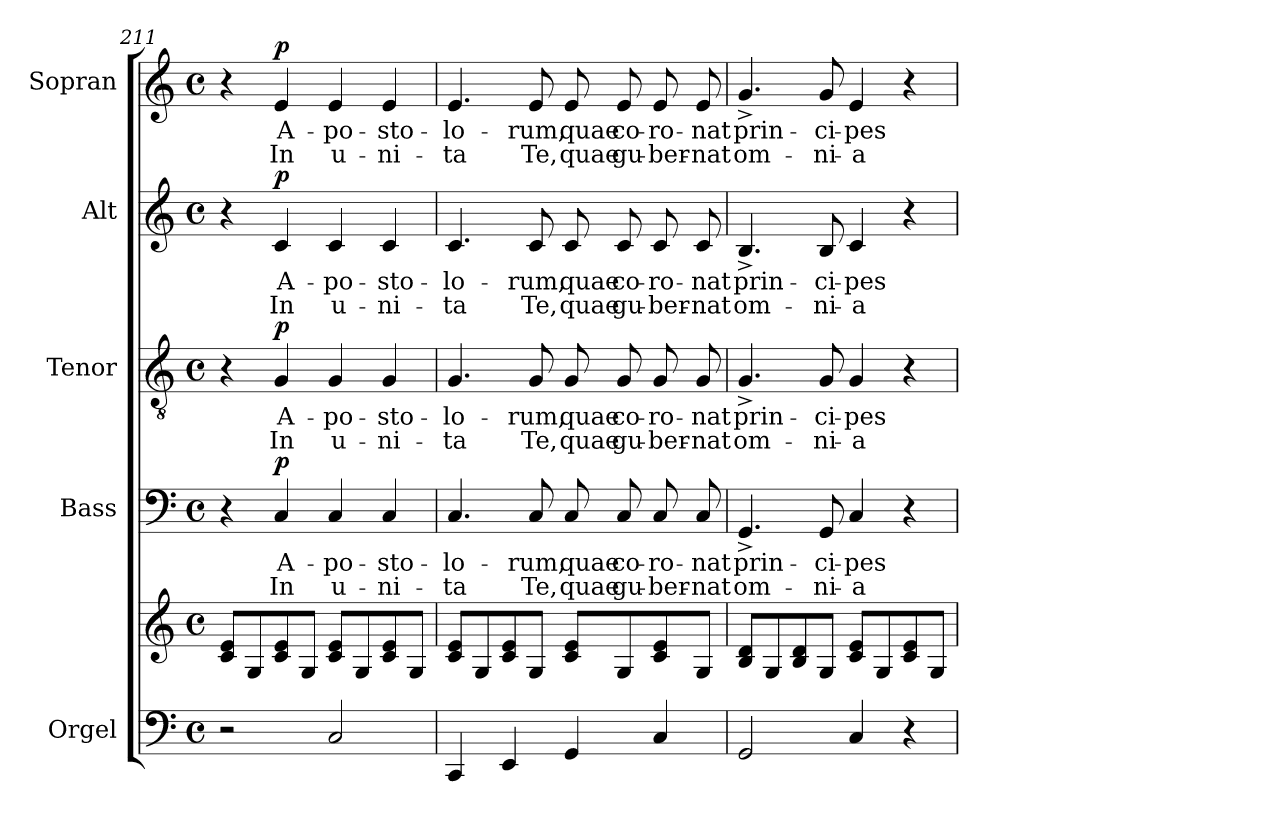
**kern	**kern	**kern	**text	**text	**dynam	**kern	**text	**text	**dynam	**kern	**text	**text	**dynam	**kern	**text	**text	**dynam
*part5	*part5	*part4	*part4	*part4	*part4	*part3	*part3	*part3	*part3	*part2	*part2	*part2	*part2	*part1	*part1	*part1	*part1
*staff6	*staff5	*staff4	*staff4	*staff4	*staff4	*staff3	*staff3	*staff3	*staff3	*staff2	*staff2	*staff2	*staff2	*staff1	*staff1	*staff1	*staff1
*I"Orgel	*	*I"Bass	*	*	*	*I"Tenor	*	*	*	*I"Alt	*	*	*	*I"Sopran	*	*	*
*I'Org.	*	*I'B.	*	*	*	*I'T.	*	*	*	*I'A.	*	*	*	*I'S.	*	*	*
*clefF4	*clefG2	*clefF4	*	*	*	*clefGv2	*	*	*	*clefG2	*	*	*	*clefG2	*	*	*
*k[]	*k[]	*k[]	*	*	*	*k[]	*	*	*	*k[]	*	*	*	*k[]	*	*	*
*C:	*C:	*C:	*	*	*	*C:	*	*	*	*C:	*	*	*	*C:	*	*	*
*M4/4	*M4/4	*M4/4	*	*	*	*M4/4	*	*	*	*M4/4	*	*	*	*M4/4	*	*	*
*met(c)	*met(c)	*met(c)	*	*	*	*met(c)	*	*	*	*met(c)	*	*	*	*met(c)	*	*	*
=211	=211	=211	=211	=211	=211	=211	=211	=211	=211	=211	=211	=211	=211	=211	=211	=211	=211
2r	8c/ 8e/L	4r	.	.	.	4r	.	.	.	4r	.	.	.	4r	.	.	.
.	8G/	.	.	.	.	.	.	.	.	.	.	.	.	.	.	.	.
!	!	!	!LO:LY:b	!LO:LY:b	!LO:DY:a	!	!LO:LY:b	!LO:LY:b	!LO:DY:a	!	!LO:LY:b	!LO:LY:b	!LO:DY:a	!	!LO:LY:b	!LO:LY:b	!LO:DY:a
.	8c/ 8e/	4C/	A-	In	p	4G/	A-	In	p	4c/	A-	In	p	4e/	A-	In	p
.	8G/J	.	.	.	.	.	.	.	.	.	.	.	.	.	.	.	.
!	!	!	!LO:LY:b	!LO:LY:b	!	!	!LO:LY:b	!LO:LY:b	!	!	!LO:LY:b	!LO:LY:b	!	!	!LO:LY:b	!LO:LY:b	!
2C/	8c/ 8e/L	4C/	-po-	u-	.	4G/	-po-	u-	.	4c/	-po-	u-	.	4e/	-po-	u-	.
.	8G/	.	.	.	.	.	.	.	.	.	.	.	.	.	.	.	.
!	!	!	!LO:LY:b	!LO:LY:b	!	!	!LO:LY:b	!LO:LY:b	!	!	!LO:LY:b	!LO:LY:b	!	!	!LO:LY:b	!LO:LY:b	!
.	8c/ 8e/	4C/	-sto-	-ni-	.	4G/	-sto-	-ni-	.	4c/	-sto-	-ni-	.	4e/	-sto-	-ni-	.
.	8G/J	.	.	.	.	.	.	.	.	.	.	.	.	.	.	.	.
=212	=212	=212	=212	=212	=212	=212	=212	=212	=212	=212	=212	=212	=212	=212	=212	=212	=212
!	!	!	!LO:LY:b	!LO:LY:b	!	!	!LO:LY:b	!LO:LY:b	!	!	!LO:LY:b	!LO:LY:b	!	!	!LO:LY:b	!LO:LY:b	!
4CC/	8c/ 8e/L	4.C/	-lo-	-ta	.	4.G/	-lo-	-ta	.	4.c/	-lo-	-ta	.	4.e/	-lo-	-ta	.
.	8G/	.	.	.	.	.	.	.	.	.	.	.	.	.	.	.	.
4EE/	8c/ 8e/	.	.	.	.	.	.	.	.	.	.	.	.	.	.	.	.
!	!	!	!LO:LY:b	!LO:LY:b	!	!	!LO:LY:b	!LO:LY:b	!	!	!LO:LY:b	!LO:LY:b	!	!	!LO:LY:b	!LO:LY:b	!
.	8G/J	8C/	-rum,	Te,	.	8G/	-rum,	Te,	.	8c/	-rum,	Te,	.	8e/	-rum,	Te,	.
!	!	!	!LO:LY:b	!LO:LY:b	!	!	!LO:LY:b	!LO:LY:b	!	!	!LO:LY:b	!LO:LY:b	!	!	!LO:LY:b	!LO:LY:b	!
4GG/	8c/ 8e/L	8C/	quae	quae	.	8G/	quae	quae	.	8c/	quae	quae	.	8e/	quae	quae	.
!	!	!	!LO:LY:b	!LO:LY:b	!	!	!LO:LY:b	!LO:LY:b	!	!	!LO:LY:b	!LO:LY:b	!	!	!LO:LY:b	!LO:LY:b	!
.	8G/	8C/	co-	gu-	.	8G/	co-	gu-	.	8c/	co-	gu-	.	8e/	co-	gu-	.
!	!	!	!LO:LY:b	!LO:LY:b	!	!	!LO:LY:b	!LO:LY:b	!	!	!LO:LY:b	!LO:LY:b	!	!	!LO:LY:b	!LO:LY:b	!
4C/	8c/ 8e/	8C/	-ro-	-ber-	.	8G/	-ro-	-ber-	.	8c/	-ro-	-ber-	.	8e/	-ro-	-ber-	.
!	!	!	!LO:LY:b	!LO:LY:b	!	!	!LO:LY:b	!LO:LY:b	!	!	!LO:LY:b	!LO:LY:b	!	!	!LO:LY:b	!LO:LY:b	!
.	8G/J	8C/	-nat	-nat	.	8G/	-nat	-nat	.	8c/	-nat	-nat	.	8e/	-nat	-nat	.
!!LO:PB:g=z
=213	=213	=213	=213	=213	=213	=213	=213	=213	=213	=213	=213	=213	=213	=213	=213	=213	=213
!	!	!	!LO:LY:b	!LO:LY:b	!	!	!LO:LY:b	!LO:LY:b	!	!	!LO:LY:b	!LO:LY:b	!	!	!LO:LY:b	!LO:LY:b	!
2GG/	8B/ 8d/L	4.GG^>/	prin-	om-	.	4.G^>/	prin-	om-	.	4.B^>/	prin-	om-	.	4.g^>/	prin-	om-	.
.	8G/	.	.	.	.	.	.	.	.	.	.	.	.	.	.	.	.
.	8B/ 8d/	.	.	.	.	.	.	.	.	.	.	.	.	.	.	.	.
!	!	!	!LO:LY:b	!LO:LY:b	!	!	!LO:LY:b	!LO:LY:b	!	!	!LO:LY:b	!LO:LY:b	!	!	!LO:LY:b	!LO:LY:b	!
.	8G/J	8GG/	-ci-	-ni-	.	8G/	-ci-	-ni-	.	8B/	-ci-	-ni-	.	8g/	-ci-	-ni-	.
!	!	!	!LO:LY:b	!LO:LY:b	!	!	!LO:LY:b	!LO:LY:b	!	!	!LO:LY:b	!LO:LY:b	!	!	!LO:LY:b	!LO:LY:b	!
4C/	8c/ 8e/L	4C/	-pes	-a	.	4G/	-pes	-a	.	4c/	-pes	-a	.	4e/	-pes	-a	.
.	8G/	.	.	.	.	.	.	.	.	.	.	.	.	.	.	.	.
4r	8c/ 8e/	4r	.	.	.	4r	.	.	.	4r	.	.	.	4r	.	.	.
.	8G/J	.	.	.	.	.	.	.	.	.	.	.	.	.	.	.	.
=	=	=	=	=	=	=	=	=	=	=	=	=	=	=	=	=	=
*-	*-	*-	*-	*-	*-	*-	*-	*-	*-	*-	*-	*-	*-	*-	*-	*-	*-
